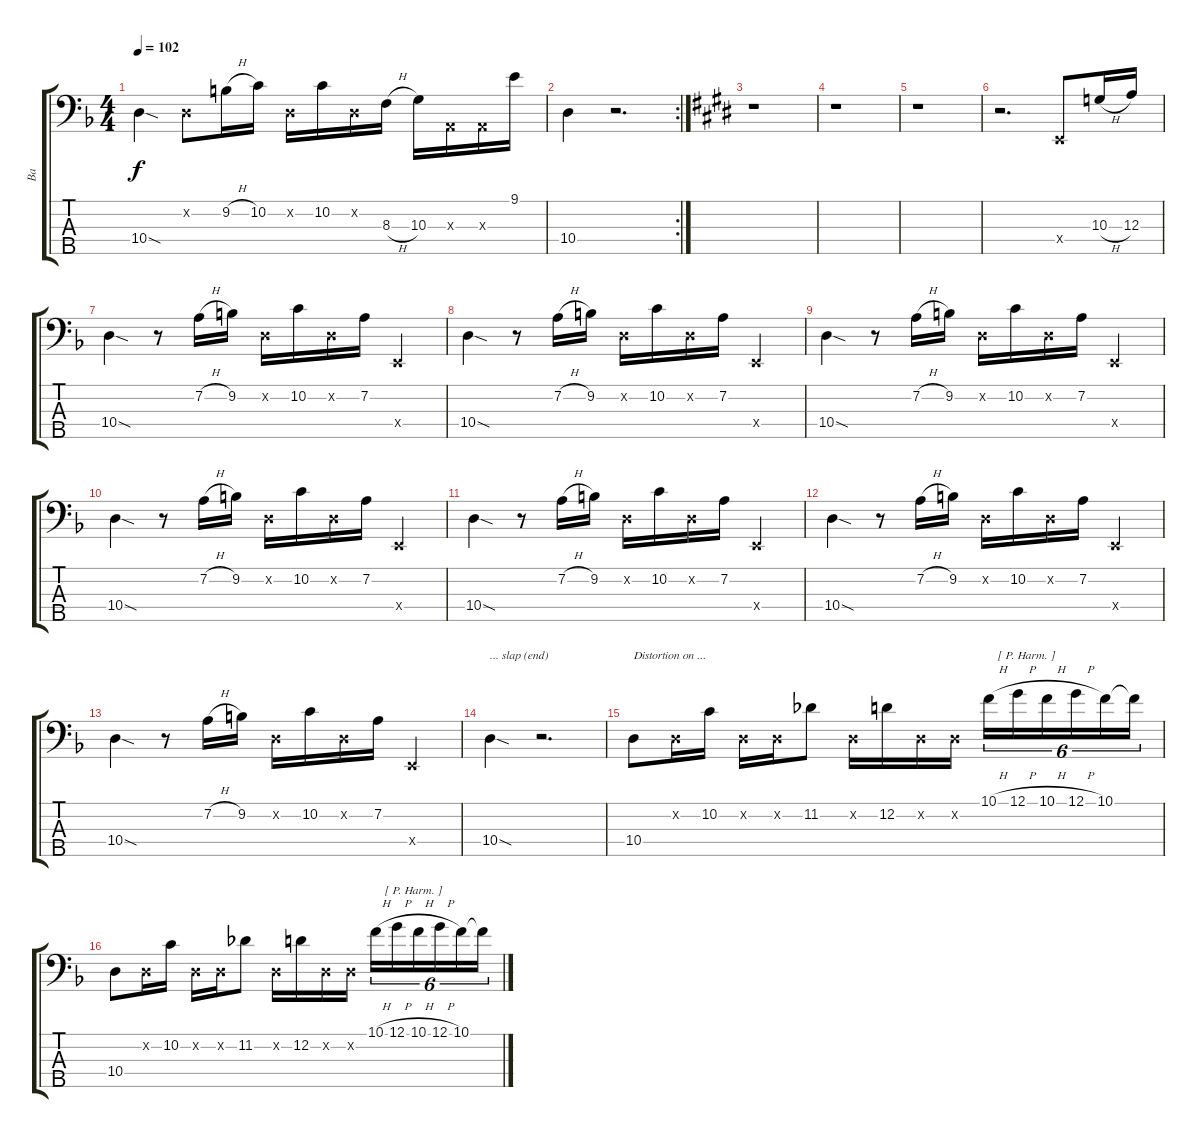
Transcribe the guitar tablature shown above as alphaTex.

\track ("Ba" "Ba") {instrument slapbass1}
\staff {score tabs}
\tuning (G2 D2 A1 E1 B0) {hide}
\ts (4 4)
\tempo 102
\clef f4
\ks f
10.4{sod}.4{dy f} 0.2{x}.8 9.2{h}.16 10.2.16 0.2{x}.16 10.2.16 0.2{x}.16 8.3{h}.16 10.3.16 0.3{x}.16 0.3{x}.16 9.1.16 |
\rc 2
10.4.4 r.2{d} |
\ks e
r.1 |
r.1 |
r.1 |
r.2{d} 0.4{x}.8 10.3{h}.16 12.3.16 |
\ks f
10.4{sod}.4 r.8 7.2{h}.16 9.2.16 0.2{x}.16 10.2.16 0.2{x}.16 7.2.16 0.4{x}.4 |
10.4{sod}.4 r.8 7.2{h}.16 9.2.16 0.2{x}.16 10.2.16 0.2{x}.16 7.2.16 0.4{x}.4 |
10.4{sod}.4 r.8 7.2{h}.16 9.2.16 0.2{x}.16 10.2.16 0.2{x}.16 7.2.16 0.4{x}.4 |
10.4{sod}.4 r.8 7.2{h}.16 9.2.16 0.2{x}.16 10.2.16 0.2{x}.16 7.2.16 0.4{x}.4 |
10.4{sod}.4 r.8 7.2{h}.16 9.2.16 0.2{x}.16 10.2.16 0.2{x}.16 7.2.16 0.4{x}.4 |
10.4{sod}.4 r.8 7.2{h}.16 9.2.16 0.2{x}.16 10.2.16 0.2{x}.16 7.2.16 0.4{x}.4 |
10.4{sod}.4 r.8 7.2{h}.16 9.2.16 0.2{x}.16 10.2.16 0.2{x}.16 7.2.16 0.4{x}.4 |
10.4{sod}.4{txt "... slap (end)"} r.2{d} |
10.4.8{txt "Distortion on ..." instrument distortionguitar} 0.2{x}.16 10.2.16 0.2{x}.16 0.2{x}.16 11.2.8 0.2{x}.16 12.2.16 0.2{x}.16 0.2{x}.16 10.1{h}.16{tu (6 4) txt "   [ P. Harm. ]"} 12.1{h}.16{tu (6 4)} 10.1{h}.16{tu (6 4)} 12.1{h}.16{tu (6 4)} 10.1.16{tu (6 4)} 10.1{t}.16{tu (6 4)} |
10.4.8 0.2{x}.16 10.2.16 0.2{x}.16 0.2{x}.16 11.2.8 0.2{x}.16 12.2.16 0.2{x}.16 0.2{x}.16 10.1{h}.16{tu (6 4) txt "   [ P. Harm. ]"} 12.1{h}.16{tu (6 4)} 10.1{h}.16{tu (6 4)} 12.1{h}.16{tu (6 4)} 10.1.16{tu (6 4)} 10.1{t}.16{tu (6 4)}
